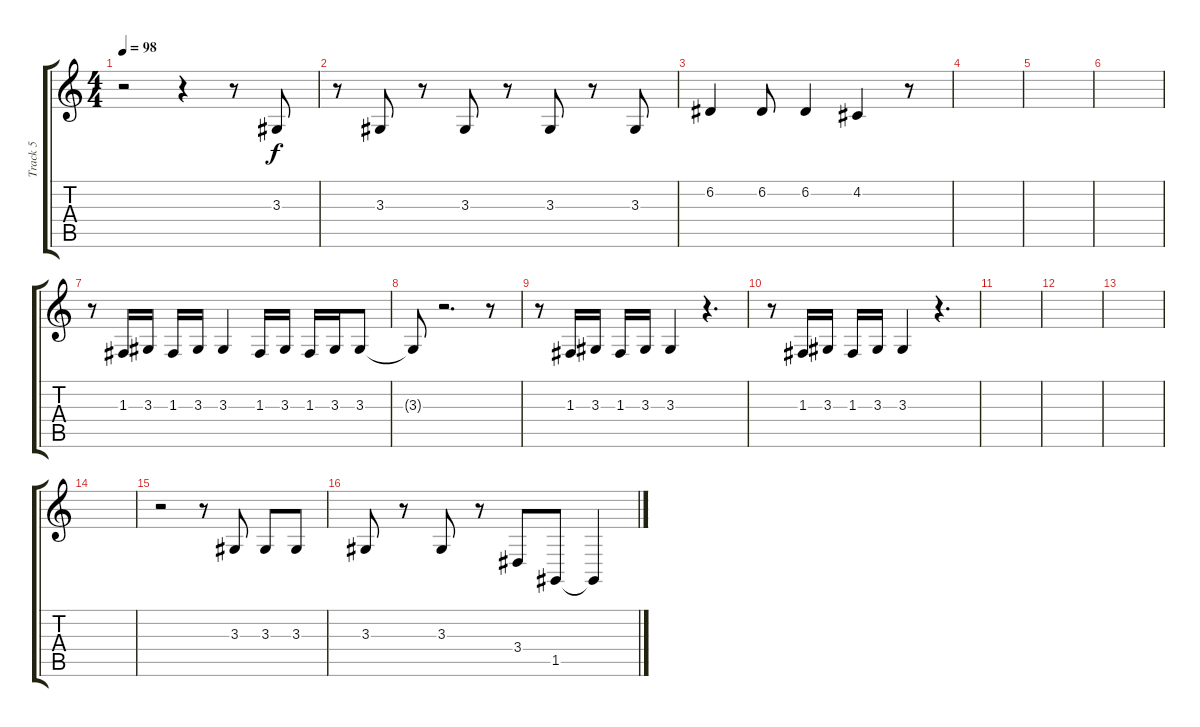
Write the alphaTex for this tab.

\track ("Track 5" "Track 5") {instrument lead1square}
\staff {score tabs}
\tuning (D4 A3 F3 C3 G2 C2) {hide}
\ts (4 4)
\tempo 98
\clef g2
\ks c
r.2{dy f} r.4 r.8 3.3.8 |
r.8 3.3.8 r.8 3.3.8 r.8 3.3.8 r.8 3.3.8 |
6.2.4 6.2.8 6.2.4 4.2.4 r.8 |
|
|
|
r.8 1.3.16 3.3.16 1.3.16 3.3.16 3.3.4 1.3.16 3.3.16 1.3.16 3.3.16 3.3.8 |
3.3{t}.8 r.2{d} r.8 |
r.8 1.3.16 3.3.16 1.3.16 3.3.16 3.3.4 r.4{d} |
r.8 1.3.16 3.3.16 1.3.16 3.3.16 3.3.4 r.4{d} |
|
|
|
|
r.2 r.8 3.3.8 3.3.8 3.3.8 |
3.3.8 r.8 3.3.8 r.8 3.4.8 1.5.8 1.5{t}.4
